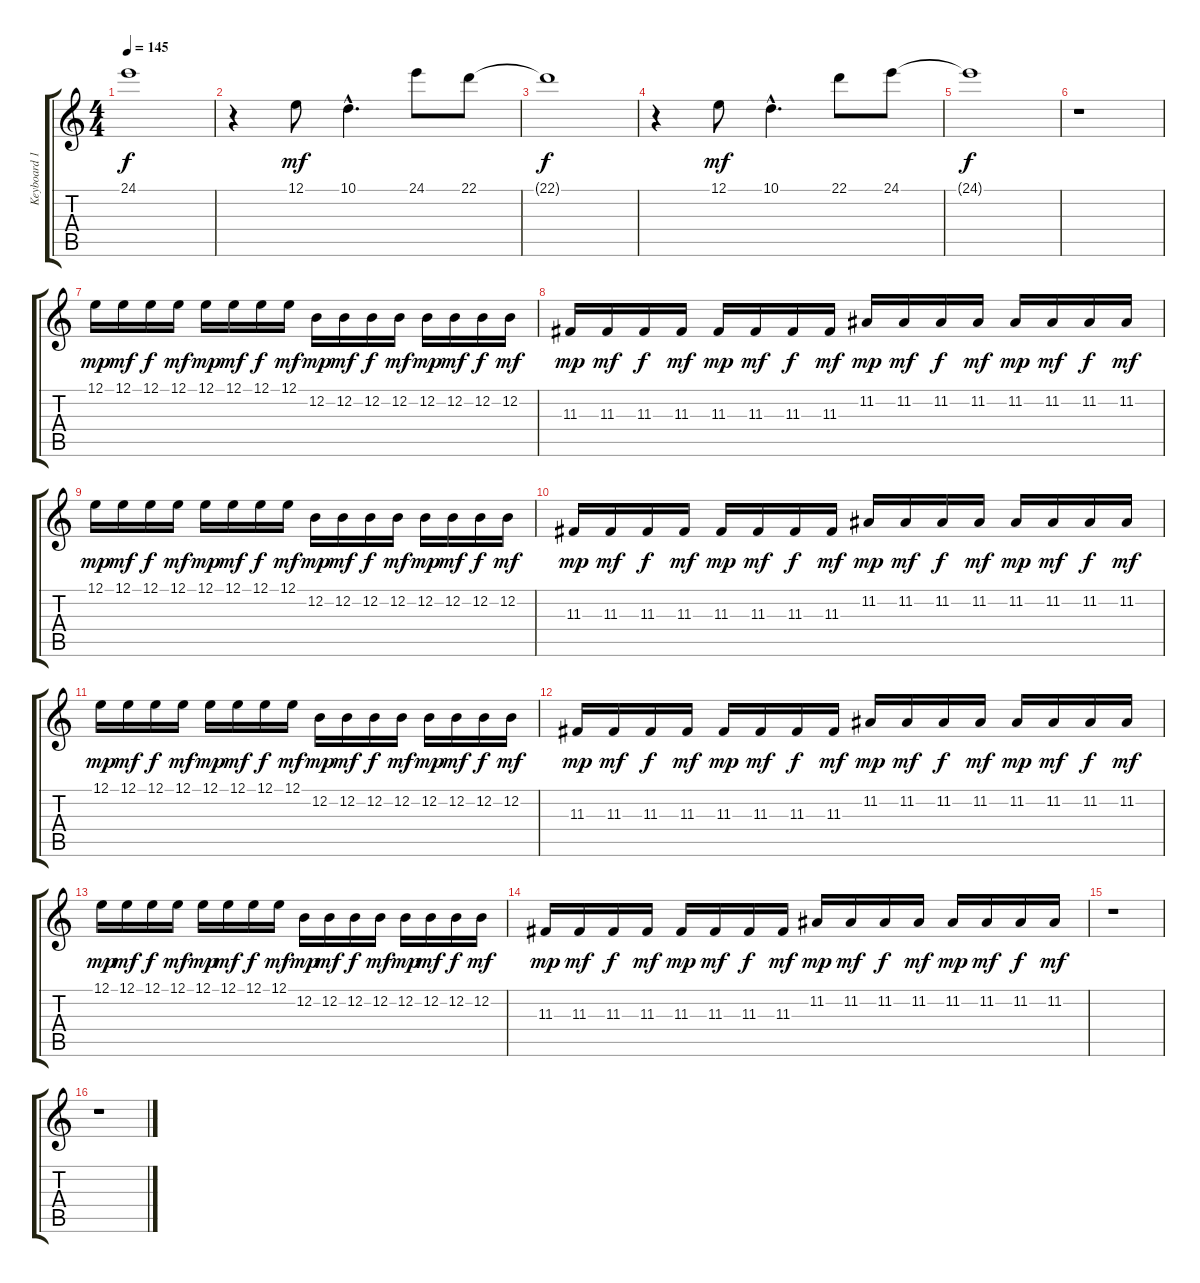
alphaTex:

\track ("Keyboard 1" "Keyboard 1") {instrument pad3polysynth}
\staff {score tabs}
\tuning (E4 B3 G3 D3 A2 E2) {hide}
\ts (4 4)
\tempo 145
\clef g2
\ks c
24.1{t}.1{dy f} |
r.4 12.1.8{dy mf} 10.1{hac}.4{d} 24.1.8 22.1.8 |
22.1{t}.1{dy f} |
r.4 12.1.8{dy mf} 10.1{hac}.4{d} 22.1.8 24.1.8 |
24.1{t}.1{dy f} |
r.1 |
12.1.16{dy mp} 12.1.16{dy mf} 12.1.16{dy f} 12.1.16{dy mf} 12.1.16{dy mp} 12.1.16{dy mf} 12.1.16{dy f} 12.1.16{dy mf} 12.2.16{dy mp} 12.2.16{dy mf} 12.2.16{dy f} 12.2.16{dy mf} 12.2.16{dy mp} 12.2.16{dy mf} 12.2.16{dy f} 12.2.16{dy mf} |
11.3.16{dy mp} 11.3.16{dy mf} 11.3.16{dy f} 11.3.16{dy mf} 11.3.16{dy mp} 11.3.16{dy mf} 11.3.16{dy f} 11.3.16{dy mf} 11.2.16{dy mp} 11.2.16{dy mf} 11.2.16{dy f} 11.2.16{dy mf} 11.2.16{dy mp} 11.2.16{dy mf} 11.2.16{dy f} 11.2.16{dy mf} |
12.1.16{dy mp} 12.1.16{dy mf} 12.1.16{dy f} 12.1.16{dy mf} 12.1.16{dy mp} 12.1.16{dy mf} 12.1.16{dy f} 12.1.16{dy mf} 12.2.16{dy mp} 12.2.16{dy mf} 12.2.16{dy f} 12.2.16{dy mf} 12.2.16{dy mp} 12.2.16{dy mf} 12.2.16{dy f} 12.2.16{dy mf} |
11.3.16{dy mp} 11.3.16{dy mf} 11.3.16{dy f} 11.3.16{dy mf} 11.3.16{dy mp} 11.3.16{dy mf} 11.3.16{dy f} 11.3.16{dy mf} 11.2.16{dy mp} 11.2.16{dy mf} 11.2.16{dy f} 11.2.16{dy mf} 11.2.16{dy mp} 11.2.16{dy mf} 11.2.16{dy f} 11.2.16{dy mf} |
12.1.16{dy mp} 12.1.16{dy mf} 12.1.16{dy f} 12.1.16{dy mf} 12.1.16{dy mp} 12.1.16{dy mf} 12.1.16{dy f} 12.1.16{dy mf} 12.2.16{dy mp} 12.2.16{dy mf} 12.2.16{dy f} 12.2.16{dy mf} 12.2.16{dy mp} 12.2.16{dy mf} 12.2.16{dy f} 12.2.16{dy mf} |
11.3.16{dy mp} 11.3.16{dy mf} 11.3.16{dy f} 11.3.16{dy mf} 11.3.16{dy mp} 11.3.16{dy mf} 11.3.16{dy f} 11.3.16{dy mf} 11.2.16{dy mp} 11.2.16{dy mf} 11.2.16{dy f} 11.2.16{dy mf} 11.2.16{dy mp} 11.2.16{dy mf} 11.2.16{dy f} 11.2.16{dy mf} |
12.1.16{dy mp} 12.1.16{dy mf} 12.1.16{dy f} 12.1.16{dy mf} 12.1.16{dy mp} 12.1.16{dy mf} 12.1.16{dy f} 12.1.16{dy mf} 12.2.16{dy mp} 12.2.16{dy mf} 12.2.16{dy f} 12.2.16{dy mf} 12.2.16{dy mp} 12.2.16{dy mf} 12.2.16{dy f} 12.2.16{dy mf} |
11.3.16{dy mp} 11.3.16{dy mf} 11.3.16{dy f} 11.3.16{dy mf} 11.3.16{dy mp} 11.3.16{dy mf} 11.3.16{dy f} 11.3.16{dy mf} 11.2.16{dy mp} 11.2.16{dy mf} 11.2.16{dy f} 11.2.16{dy mf} 11.2.16{dy mp} 11.2.16{dy mf} 11.2.16{dy f} 11.2.16{dy mf} |
r.1 |
r.1
